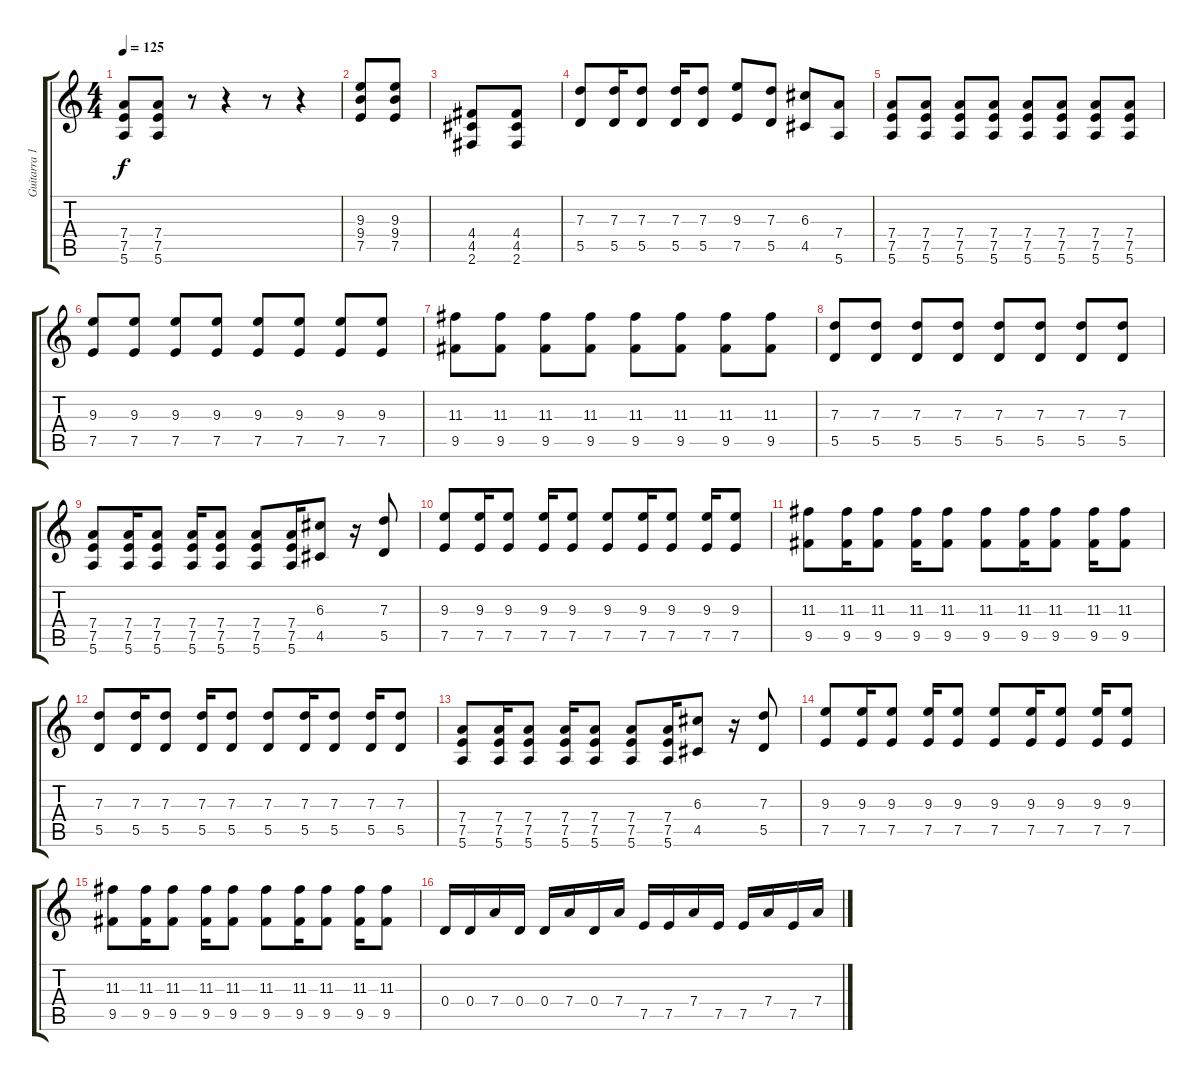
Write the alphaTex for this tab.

\track ("Guitarra 1" "Guitarra 1") {instrument distortionguitar}
\staff {score tabs}
\tuning (E4 B3 G3 D3 A2 E2) {hide}
\ts (4 4)
\tempo 125
\clef g2
\ks c
(7.4 7.5 5.6).8{dy f} (7.4 7.5 5.6).8 r.8 r.4 r.8 r.4 |
(9.3 9.4 7.5).8 (9.3 9.4 7.5).8 |
(4.4 4.5 2.6).8 (4.4 4.5 2.6).8 |
(7.3 5.5).8 (7.3 5.5).16 (7.3 5.5).8 (7.3 5.5).16 (7.3 5.5).8 (9.3 7.5).8 (7.3 5.5).8 (6.3 4.5).8 (7.4 5.6).8 |
(7.4 7.5 5.6).8 (7.4 7.5 5.6).8 (7.4 7.5 5.6).8 (7.4 7.5 5.6).8 (7.4 7.5 5.6).8 (7.4 7.5 5.6).8 (7.4 7.5 5.6).8 (7.4 7.5 5.6).8 |
(9.3 7.5).8 (9.3 7.5).8 (9.3 7.5).8 (9.3 7.5).8 (9.3 7.5).8 (9.3 7.5).8 (9.3 7.5).8 (9.3 7.5).8 |
(11.3 9.5).8 (11.3 9.5).8 (11.3 9.5).8 (11.3 9.5).8 (11.3 9.5).8 (11.3 9.5).8 (11.3 9.5).8 (11.3 9.5).8 |
(7.3 5.5).8 (7.3 5.5).8 (7.3 5.5).8 (7.3 5.5).8 (7.3 5.5).8 (7.3 5.5).8 (7.3 5.5).8 (7.3 5.5).8 |
(7.4 7.5 5.6).8 (7.4 7.5 5.6).16 (7.4 7.5 5.6).8 (7.4 7.5 5.6).16 (7.4 7.5 5.6).8 (7.4 7.5 5.6).8 (7.4 7.5 5.6).16 (6.3 4.5).8 r.16 (7.3 5.5).8 |
(9.3 7.5).8 (9.3 7.5).16 (9.3 7.5).8 (9.3 7.5).16 (9.3 7.5).8 (9.3 7.5).8 (9.3 7.5).16 (9.3 7.5).8 (9.3 7.5).16 (9.3 7.5).8 |
(11.3 9.5).8 (11.3 9.5).16 (11.3 9.5).8 (11.3 9.5).16 (11.3 9.5).8 (11.3 9.5).8 (11.3 9.5).16 (11.3 9.5).8 (11.3 9.5).16 (11.3 9.5).8 |
(7.3 5.5).8 (7.3 5.5).16 (7.3 5.5).8 (7.3 5.5).16 (7.3 5.5).8 (7.3 5.5).8 (7.3 5.5).16 (7.3 5.5).8 (7.3 5.5).16 (7.3 5.5).8 |
(7.4 7.5 5.6).8 (7.4 7.5 5.6).16 (7.4 7.5 5.6).8 (7.4 7.5 5.6).16 (7.4 7.5 5.6).8 (7.4 7.5 5.6).8 (7.4 7.5 5.6).16 (6.3 4.5).8 r.16 (7.3 5.5).8 |
(9.3 7.5).8 (9.3 7.5).16 (9.3 7.5).8 (9.3 7.5).16 (9.3 7.5).8 (9.3 7.5).8 (9.3 7.5).16 (9.3 7.5).8 (9.3 7.5).16 (9.3 7.5).8 |
(11.3 9.5).8 (11.3 9.5).16 (11.3 9.5).8 (11.3 9.5).16 (11.3 9.5).8 (11.3 9.5).8 (11.3 9.5).16 (11.3 9.5).8 (11.3 9.5).16 (11.3 9.5).8 |
0.4.16 0.4.16 7.4.16 0.4.16 0.4.16 7.4.16 0.4.16 7.4.16 7.5.16 7.5.16 7.4.16 7.5.16 7.5.16 7.4.16 7.5.16 7.4.16
